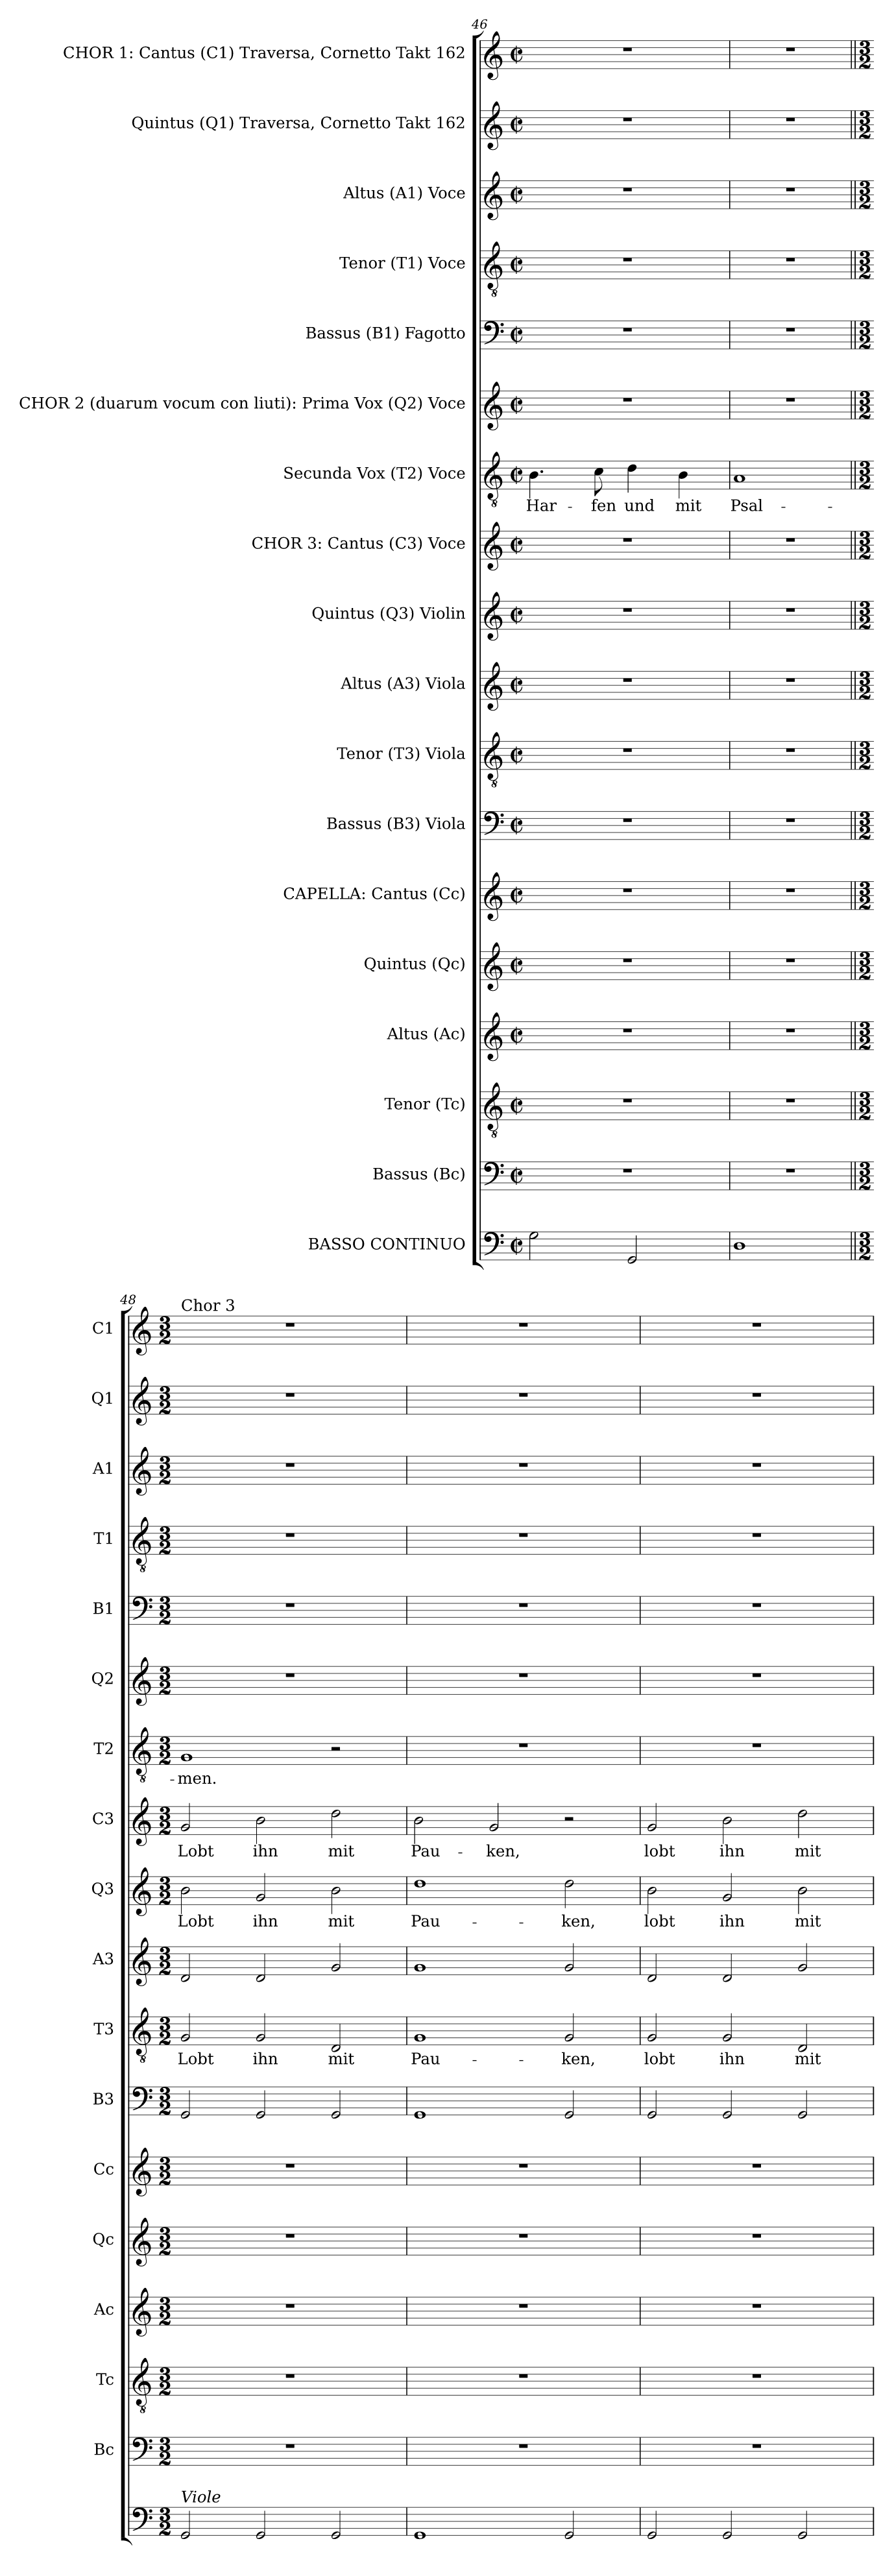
**kern	**kern	**kern	**kern	**kern	**kern	**kern	**kern	**text	**kern	**kern	**text	**kern	**text	**kern	**text	**kern	**kern	**kern	**kern	**kern	**kern
*part18	*part17	*part16	*part15	*part14	*part13	*part12	*part11	*part11	*part10	*part9	*part9	*part8	*part8	*part7	*part7	*part6	*part5	*part4	*part3	*part2	*part1
*staff18	*staff17	*staff16	*staff15	*staff14	*staff13	*staff12	*staff11	*staff11	*staff10	*staff9	*staff9	*staff8	*staff8	*staff7	*staff7	*staff6	*staff5	*staff4	*staff3	*staff2	*staff1
*I"BASSO CONTINUO	*I"Bassus (Bc)	*I"Tenor (Tc)	*I"Altus (Ac)	*I"Quintus (Qc)	*I"CAPELLA: Cantus (Cc)	*I"Bassus (B3) Viola	*I"Tenor (T3) Viola	*	*I"Altus (A3) Viola	*I"Quintus (Q3) Violin	*	*I"CHOR 3: Cantus (C3) Voce	*	*I"Secunda Vox (T2) Voce	*	*I"CHOR 2 (duarum vocum con liuti): Prima Vox  (Q2) Voce	*I"Bassus (B1) Fagotto	*I"Tenor (T1) Voce	*I"Altus (A1) Voce	*I"Quintus (Q1) Traversa, Cornetto Takt 162	*I"CHOR 1: Cantus (C1) Traversa, Cornetto Takt 162
*	*I'Bc	*I'Tc	*I'Ac	*I'Qc	*I'Cc	*I'B3	*I'T3	*	*I'A3	*I'Q3	*	*I'C3	*	*I'T2	*	*I'Q2	*I'B1	*I'T1	*I'A1	*I'Q1	*I'C1
*clefF4	*clefF4	*clefGv2	*clefG2	*clefG2	*clefG2	*clefF4	*clefGv2	*	*clefG2	*clefG2	*	*clefG2	*	*clefGv2	*	*clefG2	*clefF4	*clefGv2	*clefG2	*clefG2	*clefG2
*	*	*	*	*	*	*	*	*	*	*	*	*	*	*	*	*	*	*	*	*	*ITrd-7c-12
*k[]	*k[]	*k[]	*k[]	*k[]	*k[]	*k[]	*k[]	*	*k[]	*k[]	*	*k[]	*	*k[]	*	*k[]	*k[]	*k[]	*k[]	*k[]	*k[]
*M2/2	*M2/2	*M2/2	*M2/2	*M2/2	*M2/2	*M2/2	*M2/2	*	*M2/2	*M2/2	*	*M2/2	*	*M2/2	*	*M2/2	*M2/2	*M2/2	*M2/2	*M2/2	*M2/2
*met(c|)	*met(c|)	*met(c|)	*met(c|)	*met(c|)	*met(c|)	*met(c|)	*met(c|)	*	*met(c|)	*met(c|)	*	*met(c|)	*	*met(c|)	*	*met(c|)	*met(c|)	*met(c|)	*met(c|)	*met(c|)	*met(c|)
=46	=46	=46	=46	=46	=46	=46	=46	=46	=46	=46	=46	=46	=46	=46	=46	=46	=46	=46	=46	=46	=46
2G\	1r	1r	1r	1r	1r	1r	1r	.	1r	1r	.	1r	.	4.B\	Har-	1r	1r	1r	1r	1r	1r
.	.	.	.	.	.	.	.	.	.	.	.	.	.	8c\	fen	.	.	.	.	.	.
2GG/	.	.	.	.	.	.	.	.	.	.	.	.	.	4d\	und	.	.	.	.	.	.
.	.	.	.	.	.	.	.	.	.	.	.	.	.	4B\	mit	.	.	.	.	.	.
=47	=47	=47	=47	=47	=47	=47	=47	=47	=47	=47	=47	=47	=47	=47	=47	=47	=47	=47	=47	=47	=47
1D	1r	1r	1r	1r	1r	1r	1r	.	1r	1r	.	1r	.	1A	Psal-	1r	1r	1r	1r	1r	1r
!!LO:PB:g=z
=48||	=48||	=48||	=48||	=48||	=48||	=48||	=48||	=48||	=48||	=48||	=48||	=48||	=48||	=48||	=48||	=48||	=48||	=48||	=48||	=48||	=48||
*M3/2	*M3/2	*M3/2	*M3/2	*M3/2	*M3/2	*M3/2	*M3/2	*	*M3/2	*M3/2	*	*M3/2	*	*M3/2	*	*M3/2	*M3/2	*M3/2	*M3/2	*M3/2	*M3/2
!	!	!	!	!	!	!	!	!	!	!	!	!	!	!	!	!	!	!	!	!	!LO:TX:a:t=Chor 3
!LO:TX:a:i:t=Viole	!	!	!	!	!	!	!	!	!	!	!	!	!	!	!	!	!	!	!	!	!
2GG/	1.r	1.r	1.r	1.r	1.r	2GG/	2G/	Lobt	2d/	2b\	Lobt	2g/	Lobt	1G	-men.	1.r	1.r	1.r	1.r	1.r	1.r
2GG/	.	.	.	.	.	2GG/	2G/	ihn	2d/	2g/	ihn	2b\	ihn	.	.	.	.	.	.	.	.
2GG/	.	.	.	.	.	2GG/	2D/	mit	2g/	2b\	mit	2dd\	mit	2r	.	.	.	.	.	.	.
=49	=49	=49	=49	=49	=49	=49	=49	=49	=49	=49	=49	=49	=49	=49	=49	=49	=49	=49	=49	=49	=49
1GG	1.r	1.r	1.r	1.r	1.r	1GG	1G	Pau-	1g	1dd	Pau-	2b\	Pau-	1.r	.	1.r	1.r	1.r	1.r	1.r	1.r
.	.	.	.	.	.	.	.	.	.	.	.	2g/	ken,	.	.	.	.	.	.	.	.
2GG/	.	.	.	.	.	2GG/	2G/	ken,	2g/	2dd\	ken,	2r	.	.	.	.	.	.	.	.	.
=50	=50	=50	=50	=50	=50	=50	=50	=50	=50	=50	=50	=50	=50	=50	=50	=50	=50	=50	=50	=50	=50
2GG/	1.r	1.r	1.r	1.r	1.r	2GG/	2G/	lobt	2d/	2b\	lobt	2g/	lobt	1.r	.	1.r	1.r	1.r	1.r	1.r	1.r
2GG/	.	.	.	.	.	2GG/	2G/	ihn	2d/	2g/	ihn	2b\	ihn	.	.	.	.	.	.	.	.
2GG/	.	.	.	.	.	2GG/	2D/	mit	2g/	2b\	mit	2dd\	mit	.	.	.	.	.	.	.	.
=	=	=	=	=	=	=	=	=	=	=	=	=	=	=	=	=	=	=	=	=	=
*-	*-	*-	*-	*-	*-	*-	*-	*-	*-	*-	*-	*-	*-	*-	*-	*-	*-	*-	*-	*-	*-
